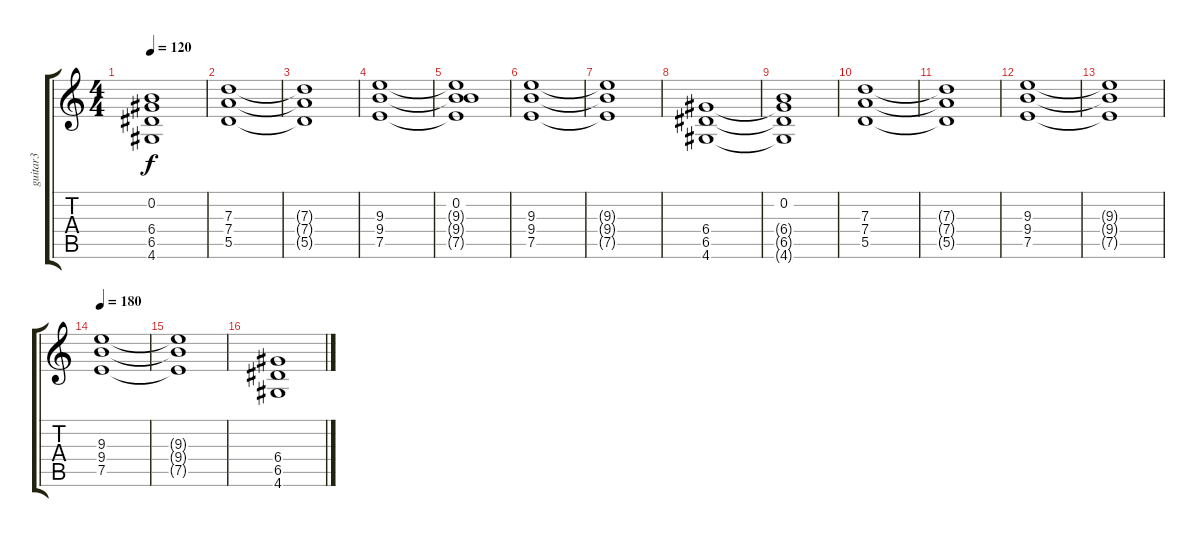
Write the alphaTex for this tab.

\track ("guitar3" "guitar3") {instrument distortionguitar}
\staff {score tabs}
\tuning (E4 B3 G3 D3 A2 E2) {hide}
\ts (4 4)
\tempo 120
\clef g2
\ks c
(0.2 6.4{t} 6.5{t} 4.6{t}).1{dy f} |
(7.3 7.4 5.5).1 |
(7.3{t} 7.4{t} 5.5{t}).1 |
(9.3 9.4 7.5).1 |
(0.2 9.3{t} 9.4{t} 7.5{t}).1 |
(9.3 9.4 7.5).1 |
(9.3{t} 9.4{t} 7.5{t}).1 |
(6.4 6.5 4.6).1 |
(0.2 6.4{t} 6.5{t} 4.6{t}).1 |
(7.3 7.4 5.5).1 |
(7.3{t} 7.4{t} 5.5{t}).1 |
(9.3 9.4 7.5).1 |
(9.3{t} 9.4{t} 7.5{t}).1 |
\tempo 180
(9.3 9.4 7.5).1 |
(9.3{t} 9.4{t} 7.5{t}).1 |
(6.4 6.5 4.6).1
